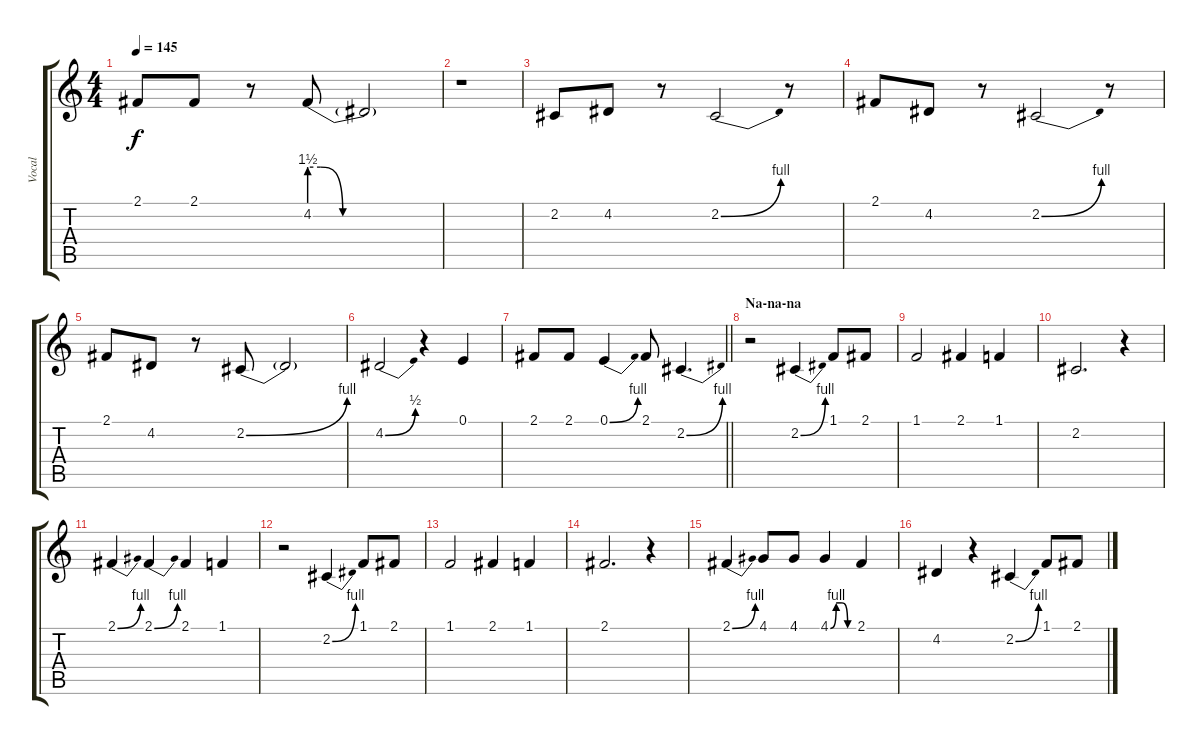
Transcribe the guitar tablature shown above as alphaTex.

\track ("Vocal" "Vocal") {instrument trumpet}
\staff {score tabs}
\tuning (E4 B3 G3 D3 A2 E2) {hide}
\ts (4 4)
\tempo 145
\clef g2
\ks c
2.1.8{dy f} 2.1.8 r.8 4.2{be (custom 0 6 5 6 15 0 30 0 60 0)}.8 4.2{t}.2 |
r.1 |
2.2.8 4.2.8 r.8 2.2{be (bend 0 0 60 4)}.2 r.8 |
2.1.8 4.2.8 r.8 2.2{be (bend 0 0 60 4)}.2 r.8 |
2.1.8 4.2.8 r.8 2.2{be (bend 0 0 60 4)}.8 2.2{t}.2 |
4.2{be (bend 0 0 60 2)}.2 r.4 0.1.4 |
\barLineRight lightlight
2.1.8 2.1.8 0.1{be (bend 0 0 60 4)}.4 2.1.8 2.2{be (bend 0 0 60 4)}.4{d} |
\section ("" "Na-na-na")
r.2 2.2{be (bend 0 0 60 4)}.4 1.1.8 2.1.8 |
1.1.2 2.1.4 1.1.4 |
2.2.2{d} r.4 |
2.1{be (bend 0 0 60 4)}.4 2.1{be (bend 0 0 60 4)}.4 2.1.4 1.1.4 |
r.2 2.2{be (bend 0 0 60 4)}.4 1.1.8 2.1.8 |
1.1.2 2.1.4 1.1.4 |
2.1.2{d} r.4 |
2.1{be (bend 0 0 60 4)}.4 4.1.8 4.1.8 4.1{be (custom 0 0 15 4 30 4 45 0 60 0)}.4 2.1.4 |
4.2.4 r.4 2.2{be (bend 0 0 60 4)}.4 1.1.8 2.1.8
